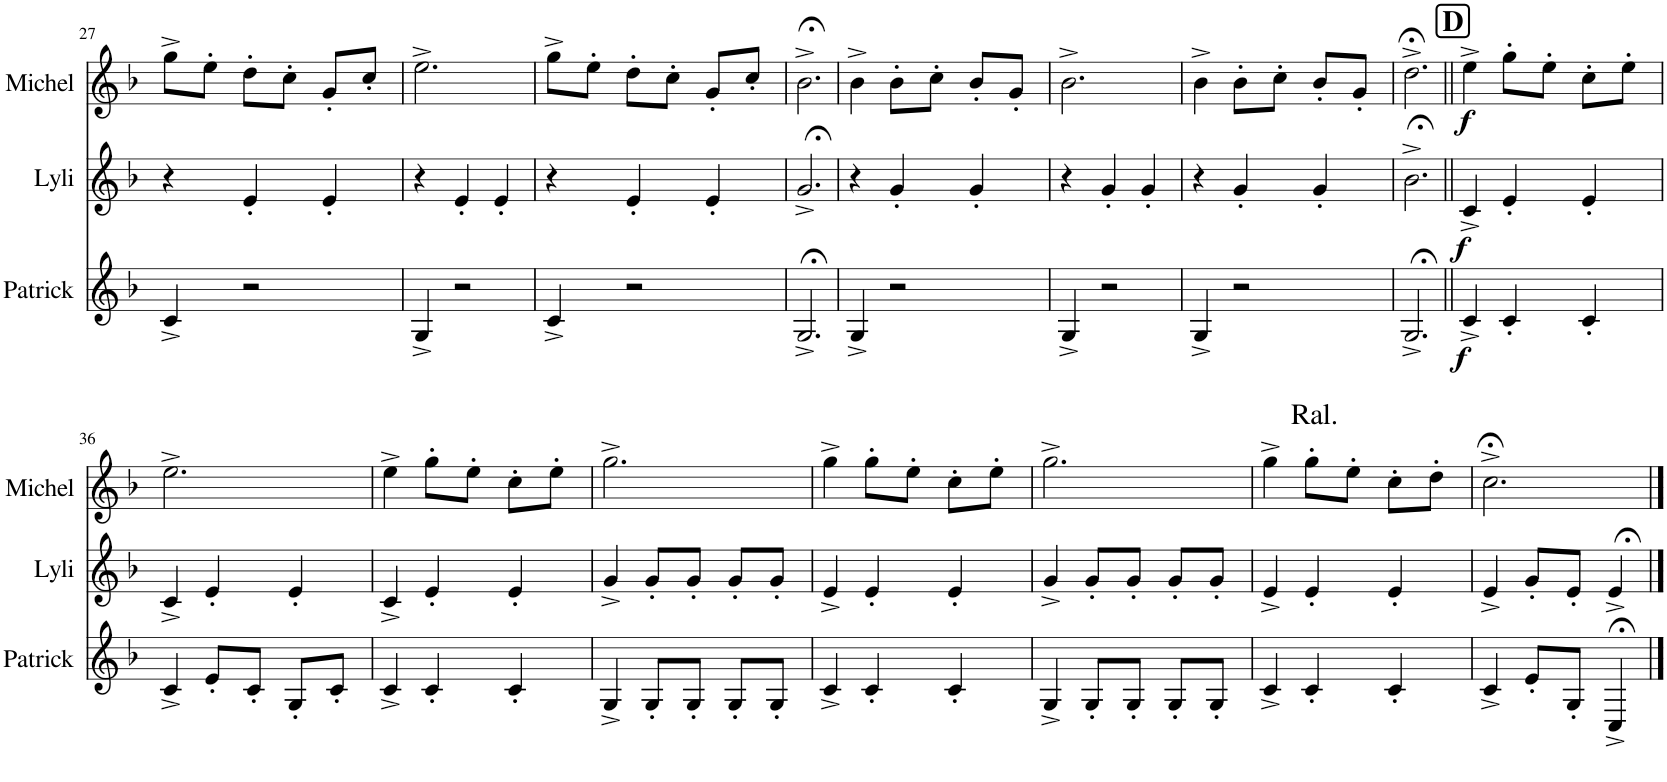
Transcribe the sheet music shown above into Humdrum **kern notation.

**kern	**dynam	**kern	**dynam	**kern	**dynam
*part3	*part3	*part2	*part2	*part1	*part1
*staff3	*staff3	*staff2	*staff2	*staff1	*staff1
*I"Patrick	*	*I"Lyli	*	*I"Michel	*
*I'Patrick	*	*I'Lyli	*	*I'Michel	*
!!LO:PB:g=z
*clefG2	*	*clefG2	*	*clefG2	*
*Trd4c7	*	*Trd4c7	*	*Trd4c7	*
*k[b-]	*	*k[b-]	*	*k[b-]	*
*M3/4	*	*M3/4	*	*M3/4	*
=27	=27	=27	=27	=27	=27
4c^/	.	4r	.	8gg^\L	.
.	.	.	.	8ee'\J	.
2r	.	4e'/	.	8dd'\L	.
.	.	.	.	8cc'\J	.
.	.	4e'/	.	8g'/L	.
.	.	.	.	8cc'/J	.
=28	=28	=28	=28	=28	=28
4G^/	.	4r	.	2.ee^\	.
2r	.	4e'/	.	.	.
.	.	4e'/	.	.	.
=29	=29	=29	=29	=29	=29
4c^/	.	4r	.	8gg^\L	.
.	.	.	.	8ee'\J	.
2r	.	4e'/	.	8dd'\L	.
.	.	.	.	8cc'\J	.
.	.	4e'/	.	8g'/L	.
.	.	.	.	8cc'/J	.
=30	=30	=30	=30	=30	=30
2.G;<^/	.	2.g;<^/	.	2.b-;<^\	.
=31	=31	=31	=31	=31	=31
4G^/	.	4r	.	4b-^\	.
2r	.	4g'/	.	8b-'\L	.
.	.	.	.	8cc'\J	.
.	.	4g'/	.	8b-'/L	.
.	.	.	.	8g'/J	.
=32	=32	=32	=32	=32	=32
4G^/	.	4r	.	2.b-^\	.
2r	.	4g'/	.	.	.
.	.	4g'/	.	.	.
=33	=33	=33	=33	=33	=33
4G^/	.	4r	.	4b-^\	.
2r	.	4g'/	.	8b-'\L	.
.	.	.	.	8cc'\J	.
.	.	4g'/	.	8b-'/L	.
.	.	.	.	8g'/J	.
=34	=34	=34	=34	=34	=34
2.G;<^/	.	2.b-;<^\	.	2.dd;<^\	.
!!LO:REH:place=s1:a:B:cj:fs=14:t=D
=35||	=35||	=35||	=35||	=35||	=35||
!	!LO:DY:b	!	!LO:DY:b	!	!LO:DY:b
4c^/	f	4c^/	f	4ee^\	f
4c'/	.	4e'/	.	8gg'\L	.
.	.	.	.	8ee'\J	.
4c'/	.	4e'/	.	8cc'\L	.
.	.	.	.	8ee'\J	.
!!LO:LB:g=z
=36	=36	=36	=36	=36	=36
4c^/	.	4c^/	.	2.ee^\	.
8e'/L	.	4e'/	.	.	.
8c'/J	.	.	.	.	.
8G'/L	.	4e'/	.	.	.
8c'/J	.	.	.	.	.
=37	=37	=37	=37	=37	=37
4c^/	.	4c^/	.	4ee^\	.
4c'/	.	4e'/	.	8gg'\L	.
.	.	.	.	8ee'\J	.
4c'/	.	4e'/	.	8cc'\L	.
.	.	.	.	8ee'\J	.
=38	=38	=38	=38	=38	=38
4G^/	.	4g^/	.	2.gg^\	.
8G'/L	.	8g'/L	.	.	.
8G'/J	.	8g'/J	.	.	.
8G'/L	.	8g'/L	.	.	.
8G'/J	.	8g'/J	.	.	.
=39	=39	=39	=39	=39	=39
4c^/	.	4e^/	.	4gg^\	.
4c'/	.	4e'/	.	8gg'\L	.
.	.	.	.	8ee'\J	.
4c'/	.	4e'/	.	8cc'\L	.
.	.	.	.	8ee'\J	.
=40	=40	=40	=40	=40	=40
4G^/	.	4g^/	.	2.gg^\	.
8G'/L	.	8g'/L	.	.	.
8G'/J	.	8g'/J	.	.	.
8G'/L	.	8g'/L	.	.	.
8G'/J	.	8g'/J	.	.	.
=41	=41	=41	=41	=41	=41
!	!	!	!	!LO:TX:a:t=Ral.	!
4c^/	.	4e^/	.	4gg^\	.
4c'/	.	4e'/	.	8gg'\L	.
.	.	.	.	8ee'\J	.
4c'/	.	4e'/	.	8cc'\L	.
.	.	.	.	8dd'\J	.
=42	=42	=42	=42	=42	=42
4c^/	.	4e^/	.	2.cc;<^\	.
8e'/L	.	8g'/L	.	.	.
8G'/J	.	8e'/J	.	.	.
4C;<^/	.	4e;<^/	.	.	.
==	==	==	==	==	==
*-	*-	*-	*-	*-	*-
